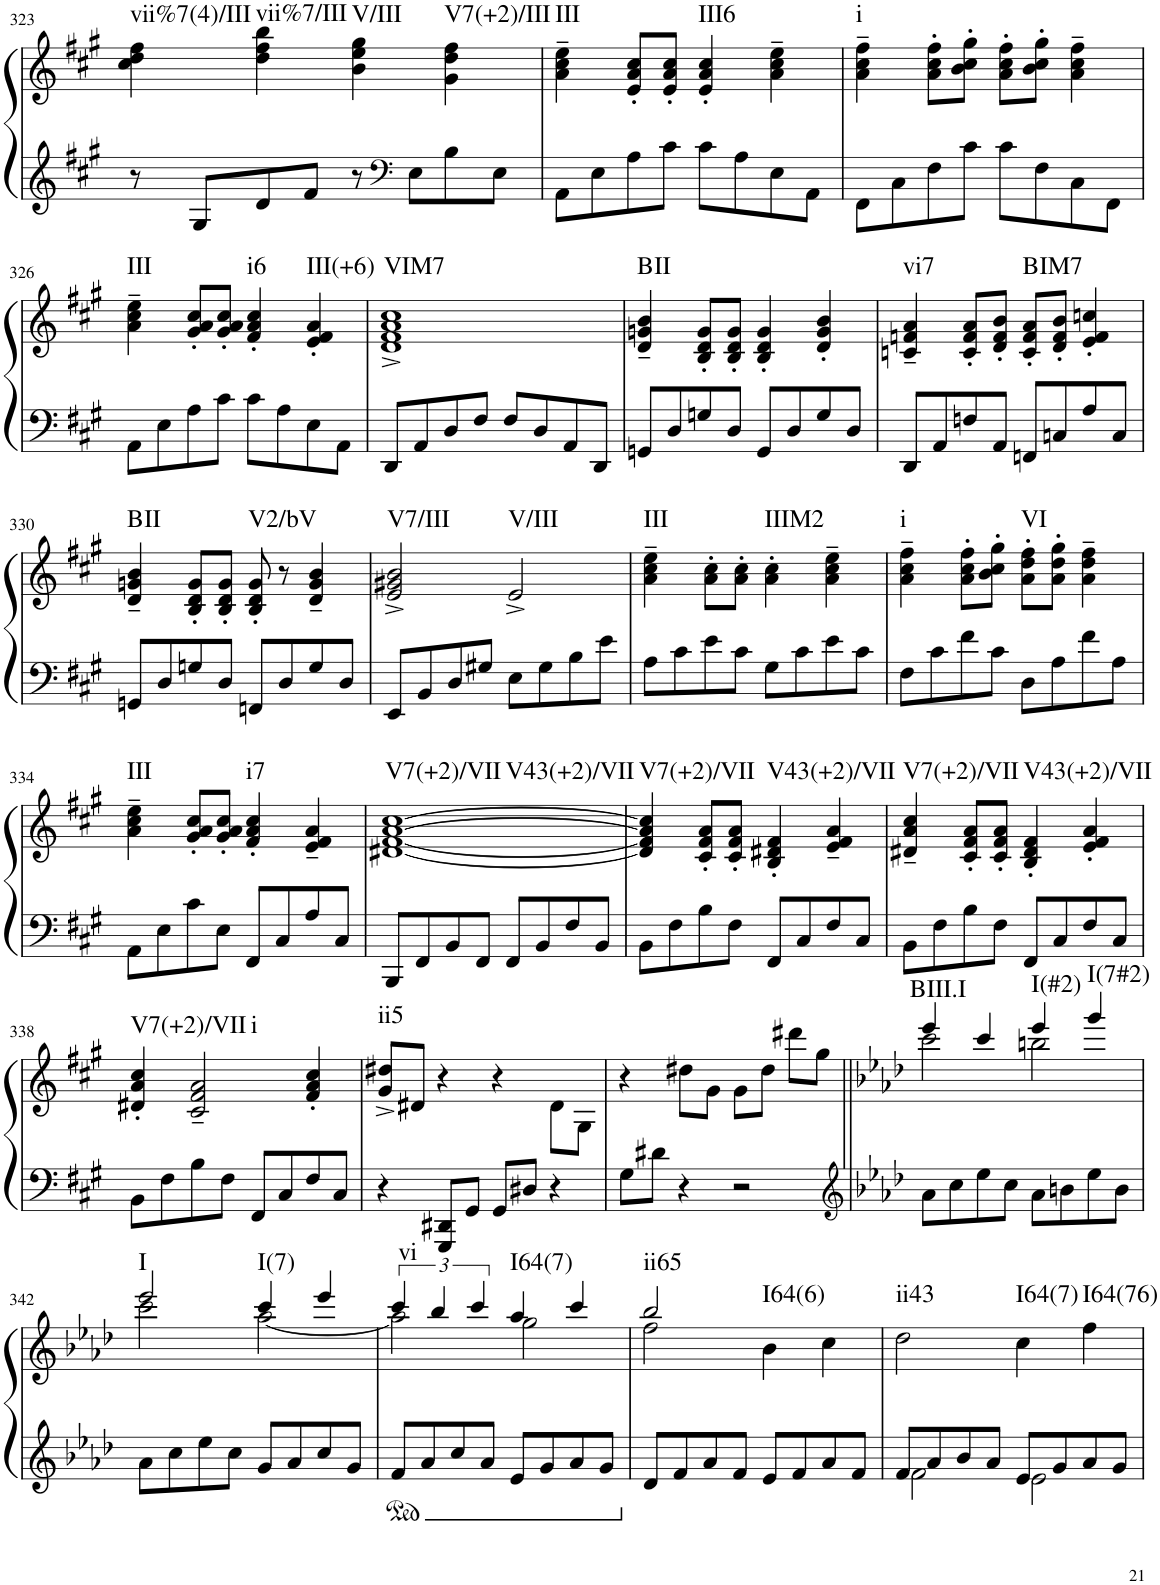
**kern	**kern	**harte
*part1	*part1	*part1
*staff2	*staff1	*
*I"Piano	*	*
*I'Pno.	*	*
!!LO:PB:g=z
*clefG2	*clefG2	*
*k[f#c#g#]	*k[f#c#g#]	*
*M4/4	*M4/4	*
*met(c)	*met(c)	*
=323	=323	=323
!	!	!LO:H:kt=vii%7(4)/III
8r	4cc#\ 4dd\ 4ff#\	N
8G#/L	.	.
!	!	!LO:H:kt=vii%7/III
8d/	4dd\ 4ff#\ 4bb\	N
8f#/J	.	.
!	!	!LO:H:kt=V/III
8r	4b\ 4ee\ 4gg#\	N
*clefF4	*	*
8E\L	.	.
!	!	!LO:H:kt=V7(+2)/III
8B\	4g#\ 4dd\ 4ff#\	N
8E\J	.	.
=324	=324	=324
!	!	!LO:H:kt=III
8AA\L	4a\~ 4cc#\~ 4ee\~	N
8E\	.	.
8A\	8e/' 8a/' 8cc#/'L	.
8c#\J	8e/' 8a/' 8cc#/'J	.
!	!	!LO:H:kt=III6
8c#\L	4e/' 4a/' 4cc#/'	N
8A\	.	.
8E\	4a\~ 4cc#\~ 4ee\~	.
8AA\J	.	.
=325	=325	=325
!	!	!LO:H:kt=i
8FF#\L	4a\~ 4cc#\~ 4ff#\~	N
8C#\	.	.
8F#\	8a\' 8cc#\' 8ff#\'L	.
8c#\J	8b\' 8cc#\' 8gg#\'J	.
8c#\L	8a\' 8cc#\' 8ff#\'L	.
8F#\	8b\' 8cc#\' 8gg#\'J	.
8C#\	4a\~ 4cc#\~ 4ff#\~	.
8FF#\J	.	.
!!LO:LB:g=z
=326	=326	=326
!	!	!LO:H:kt=III
8AA\L	4a\~ 4cc#\~ 4ee\~	N
8E\	.	.
8A\	8g#/' 8a/' 8cc#/'L	.
8c#\J	8g#/' 8a/' 8cc#/'J	.
!	!	!LO:H:kt=i6
8c#\L	4f#/' 4a/' 4cc#/'	N
8A\	.	.
!	!	!LO:H:kt=III(+6)
8E\	4e/' 4f#/' 4a/'	N
8AA\J	.	.
=327	=327	=327
!	!	!LO:H:kt=VIM7
8DD/L	1d^ 1f#^ 1a^ 1cc#^	N
8AA/	.	.
8D/	.	.
8F#/J	.	.
8F#/L	.	.
8D/	.	.
8AA/	.	.
8DD/J	.	.
=328	=328	=328
8GGn/L	4d/~ 4gn/~ 4b/~	B:maj
8D/	.	.
8Gn/	8B/' 8d/' 8g/'L	.
8D/J	8B/' 8d/' 8g/'J	.
8GG/L	4B/' 4d/' 4g/'	.
8D/	.	.
8G/	4d/' 4g/' 4b/'	.
8D/J	.	.
=329	=329	=329
!	!	!LO:H:kt=vi7
8DD/L	4cn/~ 4fn/~ 4a/~	N
8AA/	.	.
8Fn/	8c/' 8f/' 8a/'L	.
8AA/J	8d/' 8f/' 8b/'J	.
!	!	!LO:H:kt=7
8FFn/L	8c/' 8f/' 8a/'L	B:7
8Cn/	8d/' 8f/' 8b/'J	.
8A/	4e/' 4f/' 4ccn/'	.
8C/J	.	.
!!LO:LB:g=z
=330	=330	=330
8GGn/L	4d/~ 4gn/~ 4b/~	B:maj
8D/	.	.
8Gn/	8B/' 8d/' 8g/'L	.
8D/J	8B/' 8d/' 8g/'J	.
!	!	!LO:H:kt=V2/bV
8FFn/L	8B/' 8d/' 8g/'	N
8D/	8r	.
8G/	4d/~ 4g/~ 4b/~	.
8D/J	.	.
=331	=331	=331
!	!	!LO:H:kt=V7/III
8EE/L	2e/^ 2g#X/^ 2b/^	N
8BB/	.	.
8D/	.	.
8G#X/J	.	.
!	!	!LO:H:kt=V/III
8E\L	2e^/	N
8G#\	.	.
8B\	.	.
8e\J	.	.
=332	=332	=332
!	!	!LO:H:kt=III
8A\L	4a\~ 4cc#\~ 4ee\~	N
8c#\	.	.
8e\	8a\' 8cc#\'L	.
8c#\J	8a\' 8cc#\'J	.
!	!	!LO:H:kt=IIIM2
8G#\L	4a\' 4cc#\'	N
8c#\	.	.
8e\	4a\~ 4cc#\~ 4ee\~	.
8c#\J	.	.
=333	=333	=333
!	!	!LO:H:kt=i
8F#\L	4a\~ 4cc#\~ 4ff#\~	N
8c#\	.	.
8f#\	8a\' 8cc#\' 8ff#\'L	.
8c#\J	8b\' 8cc#\' 8gg#\'J	.
!	!	!LO:H:kt=VI
8D\L	8a\' 8dd\' 8ff#\'L	N
8A\	8a\' 8dd\' 8gg#\'J	.
8f#\	4a\~ 4dd\~ 4ff#\~	.
8A\J	.	.
!!LO:LB:g=z
=334	=334	=334
!	!	!LO:H:kt=III
8AA\L	4a\~ 4cc#\~ 4ee\~	N
8E\	.	.
8c#\	8g#/' 8a/' 8cc#/'L	.
8E\J	8g#/' 8a/' 8cc#/'J	.
!	!	!LO:H:kt=i7
8FF#/L	4f#/' 4a/' 4cc#/'	N
8C#/	.	.
8A/	4e/~ 4f#/~ 4a/~	.
8C#/J	.	.
=335	=335	=335
!	!	!LO:H:n=1:kt=V7(+2)/VII
!	!	!LO:H:n=2:kt=V43(+2)/VII
8BBB/L	[1d#X [1f# [1a [1cc#	N N
8FF#/	.	.
8BB/	.	.
8FF#/J	.	.
8FF#/L	.	.
8BB/	.	.
8F#/	.	.
8BB/J	.	.
=336	=336	=336
!	!	!LO:H:kt=V7(+2)/VII
8BB\L	4d#/] 4f#/] 4a/] 4cc#/]	N
8F#\	.	.
8B\	8c#/' 8f#/' 8a/'L	.
8F#\J	8c#/' 8f#/' 8a/'J	.
!	!	!LO:H:kt=V43(+2)/VII
8FF#/L	4B/' 4d#X/' 4f#/'	N
8C#/	.	.
8F#/	4e/~ 4f#/~ 4a/~	.
8C#/J	.	.
=337	=337	=337
!	!	!LO:H:kt=V7(+2)/VII
8BB\L	4d#X/~ 4a/~ 4cc#/~	N
8F#\	.	.
8B\	8c#/' 8f#/' 8a/'L	.
8F#\J	8c#/' 8f#/' 8a/'J	.
!	!	!LO:H:kt=V43(+2)/VII
8FF#/L	4B/' 4d#/' 4f#/'	N
8C#/	.	.
8F#/	4e/' 4f#/' 4a/'	.
8C#/J	.	.
!!LO:LB:g=z
=338	=338	=338
!	!	!LO:H:kt=V7(+2)/VII
8BB\L	4d#X/' 4a/' 4cc#/'	N
8F#\	.	.
!	!	!LO:H:kt=i
8B\	2c#/~ 2f#/~ 2a/~	N
8F#\J	.	.
8FF#/L	.	.
8C#/	.	.
8F#/	4f#/' 4a/' 4cc#/'	.
8C#/J	.	.
=339	=339	=339
!	!	!LO:H:kt=ii5
4r	8g#/^ 8dd#X/^L	N
.	8d#X/J	.
8GGG#/ 8DD#X/L	4r	.
8GG#/J	.	.
8GG#/L	4r	.
8D#X/J	.	.
4r	8d#\L	.
.	8G#\J	.
=340	=340	=340
8G#\L	4r	.
8d#X\J	.	.
4r	8dd#X\L	.
.	8g#\J	.
2r	8g#\L	.
.	8dd#\J	.
.	8ddd#X\L	.
.	8gg#\J	.
=341||	=341||	=341||
*clefG2	*	*
*k[b-e-a-d-]	*k[b-e-a-d-]	*
*	*^	*
8a-\L	4eee-/	2ccc\	B:maj
8cc\	.	.	.
8ee-\	4ccc/	.	.
8cc\J	.	.	.
!	!	!	!LO:H:kt=I(#2)
8a-\L	4eee-/	2bbn\	N
8bn\	.	.	.
!	!	!	!LO:H:kt=I(7#2)
8ee-\	4ggg/	.	N
8b\J	.	.	.
!!LO:LB:g=z	!!
=342	=342	=342	=342
!	!	!	!LO:H:kt=I
8a-\L	2eee-/	2ccc\	N
8cc\	.	.	.
8ee-\	.	.	.
8cc\J	.	.	.
!	!	!	!LO:H:kt=I(7)
8g/L	4ccc/	[2aa-\	N
8a-/	.	.	.
8cc/	4eee-/	.	.
8g/J	.	.	.
=343	=343	=343	=343
!	!	!	!LO:H:kt=vi
8f/L	6ccc/	2aa-\]	N
8a-/	.	.	.
.	6bb-/	.	.
8cc/	.	.	.
.	6ccc/	.	.
8a-/J	.	.	.
!	!	!	!LO:H:kt=I64(7)
8e-/L	4aa-/	2gg\	N
8g/	.	.	.
8a-/	4ccc/	.	.
8g/J	.	.	.
=344	=344	=344	=344
!	!	!	!LO:H:kt=ii65
8d-/L	2bb-/	2ff\	N
8f/	.	.	.
8a-/	.	.	.
8f/J	.	.	.
!	!	!	!LO:H:kt=I64(6)
8e-/L	2ryy	4b-\	N
8f/	.	.	.
8a-/	.	4cc\	.
8f/J	.	.	.
*	*v	*v	*
=345	=345	=345
*^	*	*
!	!	!	!LO:H:kt=ii43
8f/L	2f\	2dd-\	N
8a-/	.	.	.
8b-/	.	.	.
8a-/J	.	.	.
!	!	!	!LO:H:kt=I64(7)
8e-/L	2e-\	4cc\	N
8g/	.	.	.
!	!	!	!LO:H:kt=I64(76)
8a-/	.	4ff\	N
8g/J	.	.	.
*v	*v	*	*
=	=	=
*-	*-	*-
